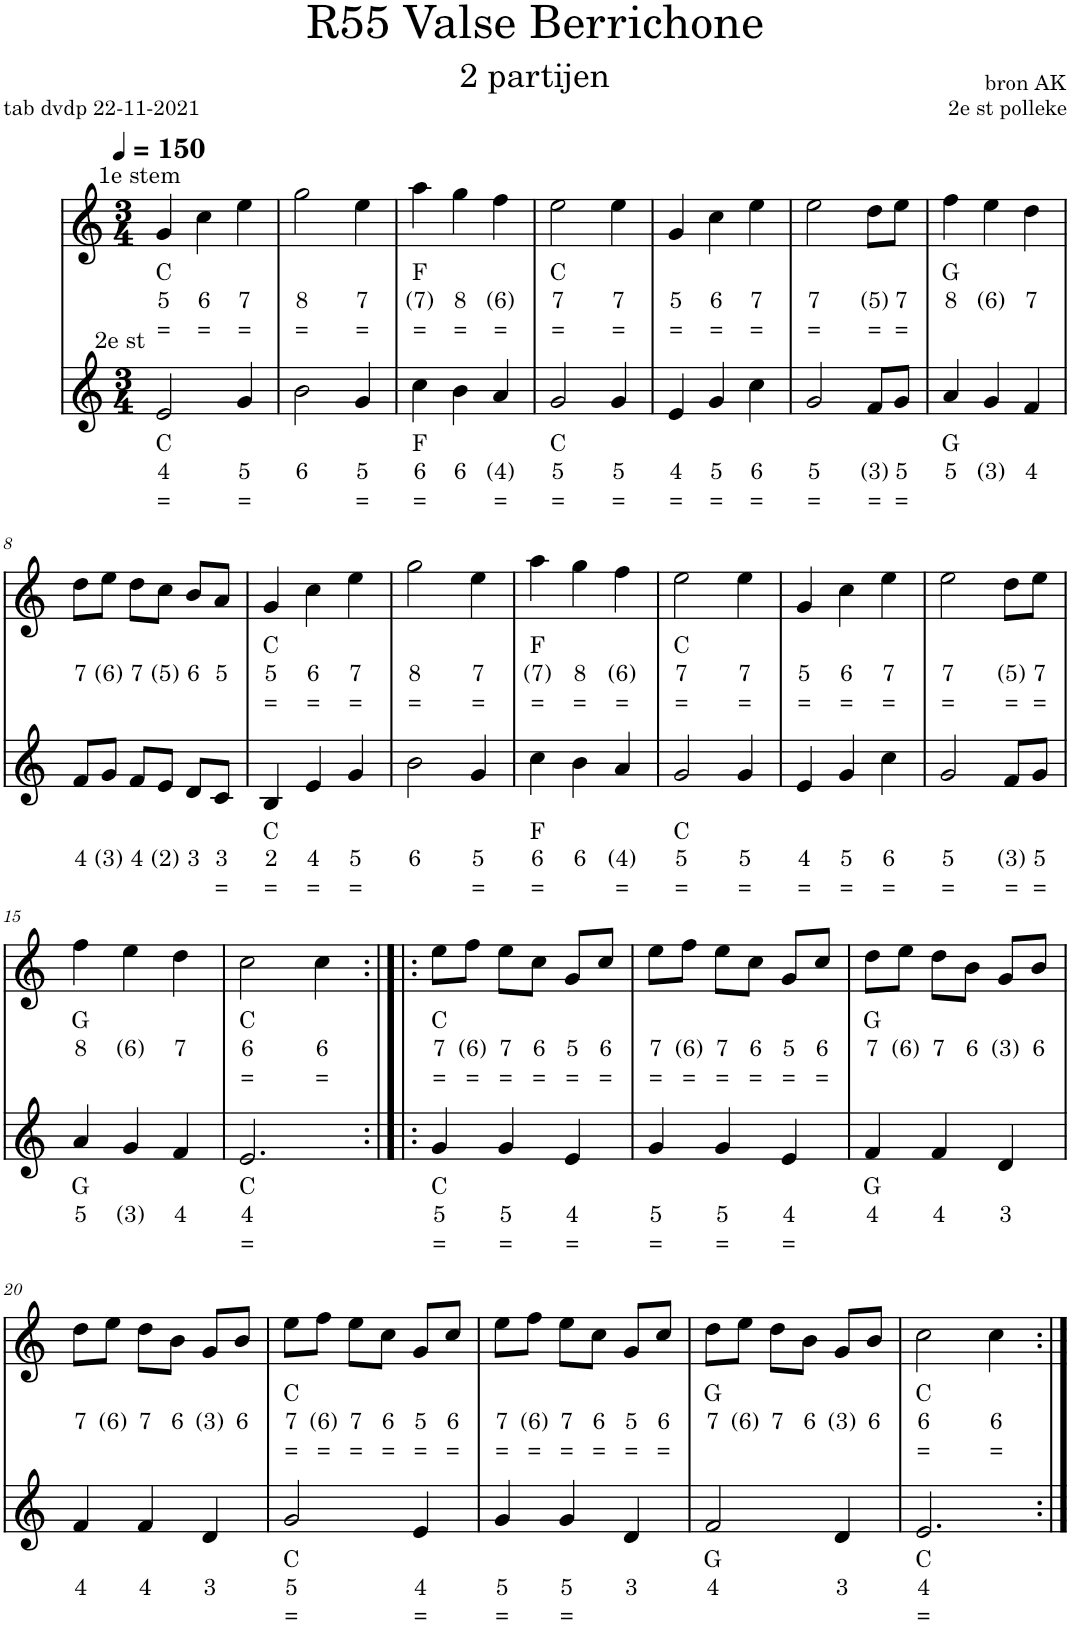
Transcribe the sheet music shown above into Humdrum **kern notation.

**kern	**text	**text	**text	**kern	**text	**text	**text
*part2	*part2	*part2	*part2	*part1	*part1	*part1	*part1
*staff2	*staff2	*staff2	*staff2	*staff1	*staff1	*staff1	*staff1
*I"Viool	*	*	*	*I"Piano	*	*	*
*clefG2	*	*	*	*clefG2	*	*	*
*k[]	*	*	*	*k[]	*	*	*
*M3/4	*	*	*	*M3/4	*	*	*
*MM150	*	*	*	*MM150	*	*	*
=1	=1	=1	=1	=1	=1	=1	=1
!	!	!	!	!LO:TX:a:t=1e stem	!	!	!
!LO:TX:a:t=2e st	!	!	!	!	!	!	!
!	!LO:LY:b	!LO:LY:b	!LO:LY:b	!	!LO:LY:b	!LO:LY:b	!LO:LY:b
2e/	C	4	=	4g/	C	5	=
!	!	!	!	!	!	!LO:LY:b	!LO:LY:b
.	.	.	.	4cc\	.	6	=
!	!	!LO:LY:b	!LO:LY:b	!	!	!LO:LY:b	!LO:LY:b
4g/	.	5	=	4ee\	.	7	=
=2	=2	=2	=2	=2	=2	=2	=2
!	!	!LO:LY:b	!	!	!	!LO:LY:b	!LO:LY:b
2b\	.	6	.	2gg\	.	8	=
!	!	!LO:LY:b	!LO:LY:b	!	!	!LO:LY:b	!LO:LY:b
4g/	.	5	=	4ee\	.	7	=
=3	=3	=3	=3	=3	=3	=3	=3
!	!LO:LY:b	!LO:LY:b	!LO:LY:b	!	!LO:LY:b	!LO:LY:b	!LO:LY:b
4cc\	F	6	=	4aa\	F	(7)	=
!	!	!LO:LY:b	!	!	!	!LO:LY:b	!LO:LY:b
4b\	.	6	.	4gg\	.	8	=
!	!	!LO:LY:b	!LO:LY:b	!	!	!LO:LY:b	!LO:LY:b
4a/	.	(4)	=	4ff\	.	(6)	=
=4	=4	=4	=4	=4	=4	=4	=4
!	!LO:LY:b	!LO:LY:b	!LO:LY:b	!	!LO:LY:b	!LO:LY:b	!LO:LY:b
2g/	C	5	=	2ee\	C	7	=
!	!	!LO:LY:b	!LO:LY:b	!	!	!LO:LY:b	!LO:LY:b
4g/	.	5	=	4ee\	.	7	=
=5	=5	=5	=5	=5	=5	=5	=5
!	!	!LO:LY:b	!LO:LY:b	!	!	!LO:LY:b	!LO:LY:b
4e/	.	4	=	4g/	.	5	=
!	!	!LO:LY:b	!LO:LY:b	!	!	!LO:LY:b	!LO:LY:b
4g/	.	5	=	4cc\	.	6	=
!	!	!LO:LY:b	!LO:LY:b	!	!	!LO:LY:b	!LO:LY:b
4cc\	.	6	=	4ee\	.	7	=
=6	=6	=6	=6	=6	=6	=6	=6
!	!	!LO:LY:b	!LO:LY:b	!	!	!LO:LY:b	!LO:LY:b
2g/	.	5	=	2ee\	.	7	=
!	!	!LO:LY:b	!LO:LY:b	!	!	!LO:LY:b	!LO:LY:b
8f/L	.	(3)	=	8dd\L	.	(5)	=
!	!	!LO:LY:b	!LO:LY:b	!	!	!LO:LY:b	!LO:LY:b
8g/J	.	5	=	8ee\J	.	7	=
=7	=7	=7	=7	=7	=7	=7	=7
!	!LO:LY:b	!LO:LY:b	!	!	!LO:LY:b	!LO:LY:b	!
4a/	G	5	.	4ff\	G	8	.
!	!	!LO:LY:b	!	!	!	!LO:LY:b	!
4g/	.	(3)	.	4ee\	.	(6)	.
!	!	!LO:LY:b	!	!	!	!LO:LY:b	!
4f/	.	4	.	4dd\	.	7	.
!!LO:LB:g=z
=8	=8	=8	=8	=8	=8	=8	=8
!	!	!LO:LY:b	!	!	!	!LO:LY:b	!
8f/L	.	4	.	8dd\L	.	7	.
!	!	!LO:LY:b	!	!	!	!LO:LY:b	!
8g/J	.	(3)	.	8ee\J	.	(6)	.
!	!	!LO:LY:b	!	!	!	!LO:LY:b	!
8f/L	.	4	.	8dd\L	.	7	.
!	!	!LO:LY:b	!	!	!	!LO:LY:b	!
8e/J	.	(2)	.	8cc\J	.	(5)	.
!	!	!LO:LY:b	!	!	!	!LO:LY:b	!
8d/L	.	3	.	8b/L	.	6	.
!	!	!LO:LY:b	!LO:LY:b	!	!	!LO:LY:b	!
8c/J	.	3	=	8a/J	.	5	.
=9	=9	=9	=9	=9	=9	=9	=9
!	!LO:LY:b	!LO:LY:b	!LO:LY:b	!	!LO:LY:b	!LO:LY:b	!LO:LY:b
4B/	C	2	=	4g/	C	5	=
!	!	!LO:LY:b	!LO:LY:b	!	!	!LO:LY:b	!LO:LY:b
4e/	.	4	=	4cc\	.	6	=
!	!	!LO:LY:b	!LO:LY:b	!	!	!LO:LY:b	!LO:LY:b
4g/	.	5	=	4ee\	.	7	=
=10	=10	=10	=10	=10	=10	=10	=10
!	!	!LO:LY:b	!	!	!	!LO:LY:b	!LO:LY:b
2b\	.	6	.	2gg\	.	8	=
!	!	!LO:LY:b	!LO:LY:b	!	!	!LO:LY:b	!LO:LY:b
4g/	.	5	=	4ee\	.	7	=
=11	=11	=11	=11	=11	=11	=11	=11
!	!LO:LY:b	!LO:LY:b	!LO:LY:b	!	!LO:LY:b	!LO:LY:b	!LO:LY:b
4cc\	F	6	=	4aa\	F	(7)	=
!	!	!LO:LY:b	!	!	!	!LO:LY:b	!LO:LY:b
4b\	.	6	.	4gg\	.	8	=
!	!	!LO:LY:b	!LO:LY:b	!	!	!LO:LY:b	!LO:LY:b
4a/	.	(4)	=	4ff\	.	(6)	=
=12	=12	=12	=12	=12	=12	=12	=12
!	!LO:LY:b	!LO:LY:b	!LO:LY:b	!	!LO:LY:b	!LO:LY:b	!LO:LY:b
2g/	C	5	=	2ee\	C	7	=
!	!	!LO:LY:b	!LO:LY:b	!	!	!LO:LY:b	!LO:LY:b
4g/	.	5	=	4ee\	.	7	=
=13	=13	=13	=13	=13	=13	=13	=13
!	!	!LO:LY:b	!LO:LY:b	!	!	!LO:LY:b	!LO:LY:b
4e/	.	4	=	4g/	.	5	=
!	!	!LO:LY:b	!LO:LY:b	!	!	!LO:LY:b	!LO:LY:b
4g/	.	5	=	4cc\	.	6	=
!	!	!LO:LY:b	!LO:LY:b	!	!	!LO:LY:b	!LO:LY:b
4cc\	.	6	=	4ee\	.	7	=
=14	=14	=14	=14	=14	=14	=14	=14
!	!	!LO:LY:b	!LO:LY:b	!	!	!LO:LY:b	!LO:LY:b
2g/	.	5	=	2ee\	.	7	=
!	!	!LO:LY:b	!LO:LY:b	!	!	!LO:LY:b	!LO:LY:b
8f/L	.	(3)	=	8dd\L	.	(5)	=
!	!	!LO:LY:b	!LO:LY:b	!	!	!LO:LY:b	!LO:LY:b
8g/J	.	5	=	8ee\J	.	7	=
!!LO:LB:g=z
=15	=15	=15	=15	=15	=15	=15	=15
!	!LO:LY:b	!LO:LY:b	!	!	!LO:LY:b	!LO:LY:b	!
4a/	G	5	.	4ff\	G	8	.
!	!	!LO:LY:b	!	!	!	!LO:LY:b	!
4g/	.	(3)	.	4ee\	.	(6)	.
!	!	!LO:LY:b	!	!	!	!LO:LY:b	!
4f/	.	4	.	4dd\	.	7	.
=16	=16	=16	=16	=16	=16	=16	=16
!	!LO:LY:b	!LO:LY:b	!LO:LY:b	!	!LO:LY:b	!LO:LY:b	!LO:LY:b
2.e/	C	4	=	2cc\	C	6	=
!	!	!	!	!	!	!LO:LY:b	!LO:LY:b
.	.	.	.	4cc\	.	6	=
=17:|!|:	=17:|!|:	=17:|!|:	=17:|!|:	=17:|!|:	=17:|!|:	=17:|!|:	=17:|!|:
!	!LO:LY:b	!LO:LY:b	!LO:LY:b	!	!LO:LY:b	!LO:LY:b	!LO:LY:b
4g/	C	5	=	8ee\L	C	7	=
!	!	!	!	!	!	!LO:LY:b	!LO:LY:b
.	.	.	.	8ff\J	.	(6)	=
!	!	!LO:LY:b	!LO:LY:b	!	!	!LO:LY:b	!LO:LY:b
4g/	.	5	=	8ee\L	.	7	=
!	!	!	!	!	!	!LO:LY:b	!LO:LY:b
.	.	.	.	8cc\J	.	6	=
!	!	!LO:LY:b	!LO:LY:b	!	!	!LO:LY:b	!LO:LY:b
4e/	.	4	=	8g/L	.	5	=
!	!	!	!	!	!	!LO:LY:b	!LO:LY:b
.	.	.	.	8cc/J	.	6	=
=18	=18	=18	=18	=18	=18	=18	=18
!	!	!LO:LY:b	!LO:LY:b	!	!	!LO:LY:b	!LO:LY:b
4g/	.	5	=	8ee\L	.	7	=
!	!	!	!	!	!	!LO:LY:b	!LO:LY:b
.	.	.	.	8ff\J	.	(6)	=
!	!	!LO:LY:b	!LO:LY:b	!	!	!LO:LY:b	!LO:LY:b
4g/	.	5	=	8ee\L	.	7	=
!	!	!	!	!	!	!LO:LY:b	!LO:LY:b
.	.	.	.	8cc\J	.	6	=
!	!	!LO:LY:b	!LO:LY:b	!	!	!LO:LY:b	!LO:LY:b
4e/	.	4	=	8g/L	.	5	=
!	!	!	!	!	!	!LO:LY:b	!LO:LY:b
.	.	.	.	8cc/J	.	6	=
=19	=19	=19	=19	=19	=19	=19	=19
!	!LO:LY:b	!LO:LY:b	!	!	!LO:LY:b	!LO:LY:b	!
4f/	G	4	.	8dd\L	G	7	.
!	!	!	!	!	!	!LO:LY:b	!
.	.	.	.	8ee\J	.	(6)	.
!	!	!LO:LY:b	!	!	!	!LO:LY:b	!
4f/	.	4	.	8dd\L	.	7	.
!	!	!	!	!	!	!LO:LY:b	!
.	.	.	.	8b\J	.	6	.
!	!	!LO:LY:b	!	!	!	!LO:LY:b	!
4d/	.	3	.	8g/L	.	(3)	.
!	!	!	!	!	!	!LO:LY:b	!
.	.	.	.	8b/J	.	6	.
!!LO:LB:g=z
=20	=20	=20	=20	=20	=20	=20	=20
!	!	!LO:LY:b	!	!	!	!LO:LY:b	!
4f/	.	4	.	8dd\L	.	7	.
!	!	!	!	!	!	!LO:LY:b	!
.	.	.	.	8ee\J	.	(6)	.
!	!	!LO:LY:b	!	!	!	!LO:LY:b	!
4f/	.	4	.	8dd\L	.	7	.
!	!	!	!	!	!	!LO:LY:b	!
.	.	.	.	8b\J	.	6	.
!	!	!LO:LY:b	!	!	!	!LO:LY:b	!
4d/	.	3	.	8g/L	.	(3)	.
!	!	!	!	!	!	!LO:LY:b	!
.	.	.	.	8b/J	.	6	.
=21	=21	=21	=21	=21	=21	=21	=21
!	!LO:LY:b	!LO:LY:b	!LO:LY:b	!	!LO:LY:b	!LO:LY:b	!LO:LY:b
2g/	C	5	=	8ee\L	C	7	=
!	!	!	!	!	!	!LO:LY:b	!LO:LY:b
.	.	.	.	8ff\J	.	(6)	=
!	!	!	!	!	!	!LO:LY:b	!LO:LY:b
.	.	.	.	8ee\L	.	7	=
!	!	!	!	!	!	!LO:LY:b	!LO:LY:b
.	.	.	.	8cc\J	.	6	=
!	!	!LO:LY:b	!LO:LY:b	!	!	!LO:LY:b	!LO:LY:b
4e/	.	4	=	8g/L	.	5	=
!	!	!	!	!	!	!LO:LY:b	!LO:LY:b
.	.	.	.	8cc/J	.	6	=
=22	=22	=22	=22	=22	=22	=22	=22
!	!	!LO:LY:b	!LO:LY:b	!	!	!LO:LY:b	!LO:LY:b
4g/	.	5	=	8ee\L	.	7	=
!	!	!	!	!	!	!LO:LY:b	!LO:LY:b
.	.	.	.	8ff\J	.	(6)	=
!	!	!LO:LY:b	!LO:LY:b	!	!	!LO:LY:b	!LO:LY:b
4g/	.	5	=	8ee\L	.	7	=
!	!	!	!	!	!	!LO:LY:b	!LO:LY:b
.	.	.	.	8cc\J	.	6	=
!	!	!LO:LY:b	!	!	!	!LO:LY:b	!LO:LY:b
4d/	.	3	.	8g/L	.	5	=
!	!	!	!	!	!	!LO:LY:b	!LO:LY:b
.	.	.	.	8cc/J	.	6	=
=23	=23	=23	=23	=23	=23	=23	=23
!	!LO:LY:b	!LO:LY:b	!	!	!LO:LY:b	!LO:LY:b	!
2f/	G	4	.	8dd\L	G	7	.
!	!	!	!	!	!	!LO:LY:b	!
.	.	.	.	8ee\J	.	(6)	.
!	!	!	!	!	!	!LO:LY:b	!
.	.	.	.	8dd\L	.	7	.
!	!	!	!	!	!	!LO:LY:b	!
.	.	.	.	8b\J	.	6	.
!	!	!LO:LY:b	!	!	!	!LO:LY:b	!
4d/	.	3	.	8g/L	.	(3)	.
!	!	!	!	!	!	!LO:LY:b	!
.	.	.	.	8b/J	.	6	.
=24	=24	=24	=24	=24	=24	=24	=24
!	!LO:LY:b	!LO:LY:b	!LO:LY:b	!	!LO:LY:b	!LO:LY:b	!LO:LY:b
2.e/	C	4	=	2cc\	C	6	=
!	!	!	!	!	!	!LO:LY:b	!LO:LY:b
.	.	.	.	4cc\	.	6	=
=:|!	=:|!	=:|!	=:|!	=:|!	=:|!	=:|!	=:|!
*-	*-	*-	*-	*-	*-	*-	*-
